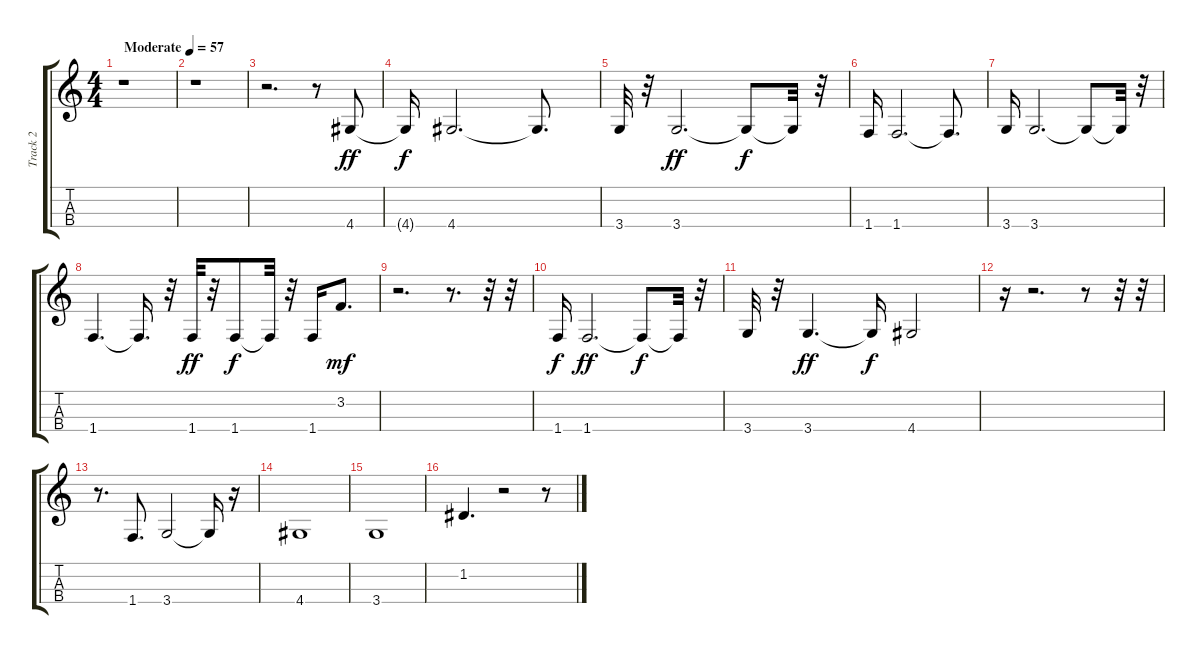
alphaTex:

\track ("Track 2" "Track 2") {instrument electricbassfinger}
\staff {score tabs}
\tuning (G3 D3 A2 E2) {hide}
\ts (4 4)
\tempo (57 "Moderate")
\clef g2
\ks c
r.1{dy ff instrument electricbassfinger} |
r.1 |
r.2{d} r.8 4.4.8 |
4.4{t}.16{dy f} 4.4.2{d} 4.4{t}.8{d} |
3.4.32 r.32 3.4.2{d dy ff} 3.4{t}.8{dy f} 3.4{t}.32 r.32 |
1.4.16 1.4.2{d} 1.4{t}.8{d} |
3.4.16 3.4.2{d} 3.4{t}.8 3.4{t}.32 r.32 |
1.4.4{d} 1.4{t}.16{d} r.32 1.4.32{dy ff} r.32 1.4.8{dy f} 1.4{t}.32 r.32 1.4.16 3.2.8{d dy mf} |
r.2{d} r.8{d} r.32 r.32 |
1.4.16{dy f} 1.4.2{d dy ff} 1.4{t}.8{dy f} 1.4{t}.32 r.32 |
3.4.32 r.32 3.4.4{d dy ff} 3.4{t}.16{dy f} 4.4.2 |
r.16 r.2{d} r.8 r.32 r.32 |
r.8{d} 1.4.8{d} 3.4.2 3.4{t}.16 r.16 |
4.4.1 |
3.4.1 |
1.2.4{d} r.2 r.8
